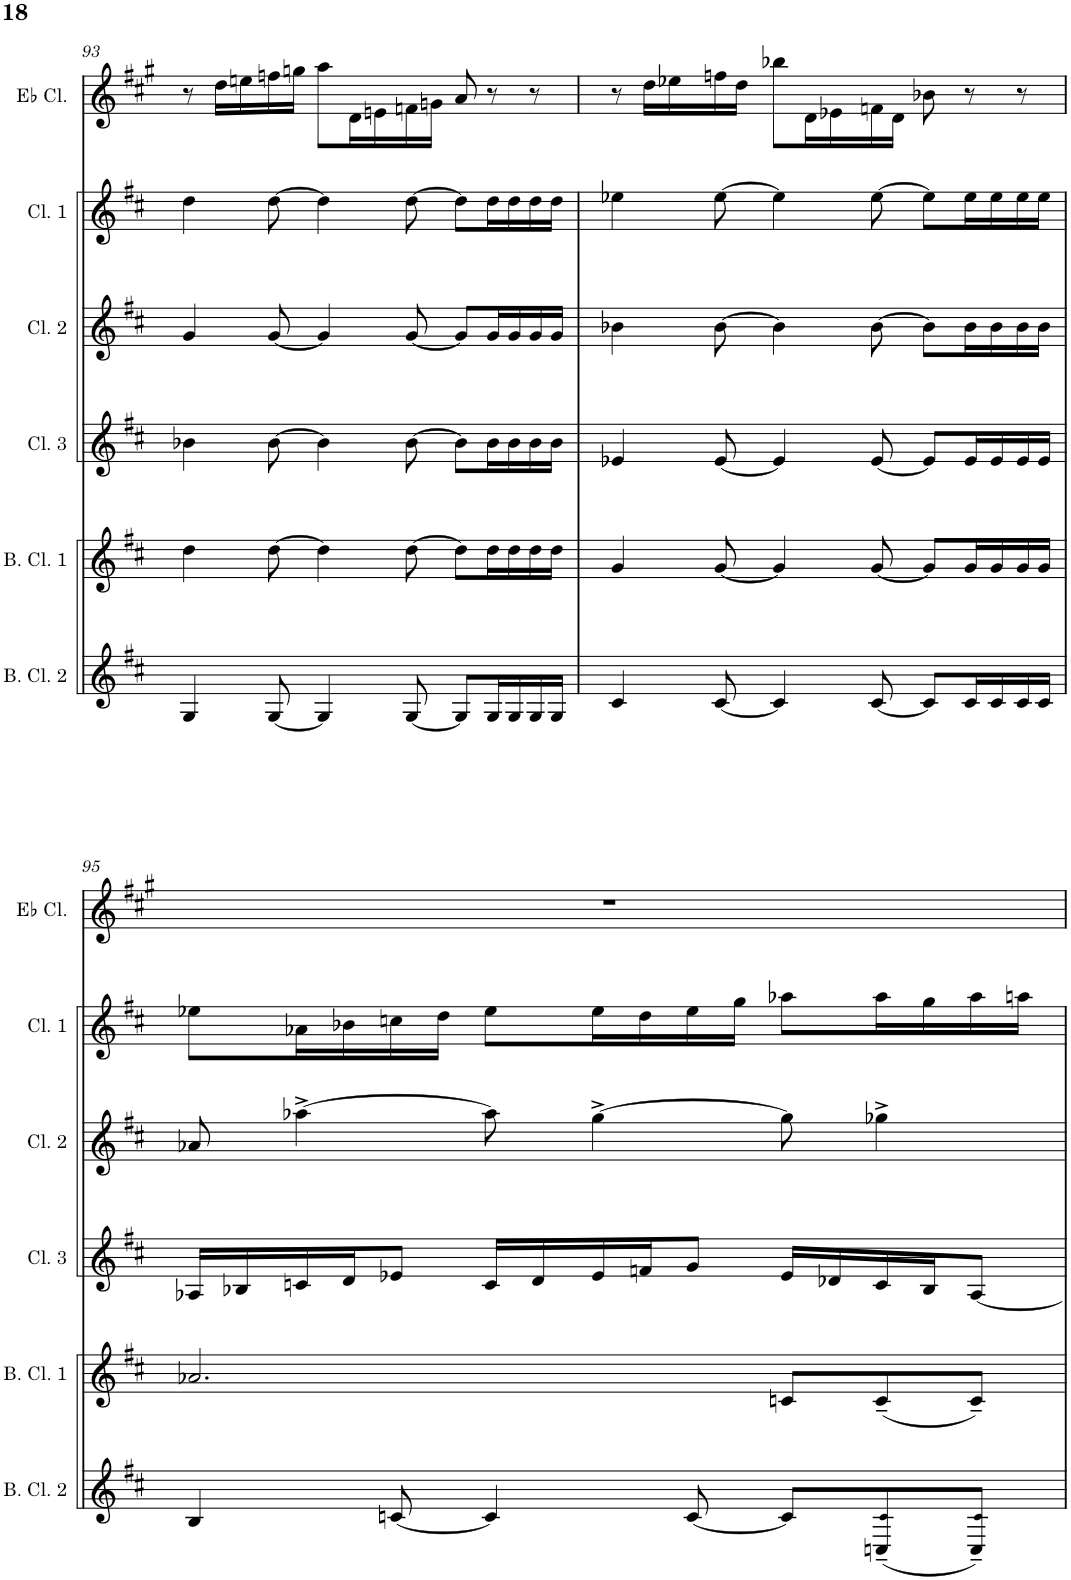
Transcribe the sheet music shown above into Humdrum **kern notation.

**kern	**kern	**kern	**kern	**kern	**kern
*part6	*part5	*part4	*part3	*part2	*part1
*staff6	*staff5	*staff4	*staff3	*staff2	*staff1
*I"Bass Clarinet 2	*I"Bass Clarinet 1	*I"Clarinet 3	*I"Clarinet 2	*I"Clarinet 1	*I"Clarinet in Eb
*I'B. Cl. 2	*I'B. Cl. 1	*I'Cl. 3	*I'Cl. 2	*I'Cl. 1	*
!!LO:PB:g=z
*clefG2	*clefG2	*clefG2	*clefG2	*clefG2	*clefG2
*Trd8c14	*Trd8c14	*Trd1c2	*Trd1c2	*Trd1c2	*Trd-2c-3
*k[f#c#]	*k[f#c#]	*k[f#c#]	*k[f#c#]	*k[f#c#]	*k[f#c#g#]
*M9/8	*M9/8	*M9/8	*M9/8	*M9/8	*M9/8
=93	=93	=93	=93	=93	=93
4G/	4dd\	4b-X\	4g/	4dd\	8r
.	.	.	.	.	16dd\LL
.	.	.	.	.	16een\
[8G/	[8dd\	[8b-\	[8g/	[8dd\	16ffn\
.	.	.	.	.	16ggn\JJ
4G/]	4dd\]	4b-\]	4g/]	4dd\]	8aa\L
.	.	.	.	.	16d\L
.	.	.	.	.	16en\
[8G/	[8dd\	[8b-\	[8g/	[8dd\	16fn\
.	.	.	.	.	16gn\JJ
8G/L]	8dd\L]	8b-\L]	8g/L]	8dd\L]	8a/
16G/L	16dd\L	16b-\L	16g/L	16dd\L	8r
16G/	16dd\	16b-\	16g/	16dd\	.
16G/	16dd\	16b-\	16g/	16dd\	8r
16G/JJ	16dd\JJ	16b-\JJ	16g/JJ	16dd\JJ	.
=94	=94	=94	=94	=94	=94
4c#/	4g/	4e-X/	4b-X\	4ee-X\	8r
.	.	.	.	.	16dd\LL
.	.	.	.	.	16ee-X\
[8c#/	[8g/	[8e-/	[8b-\	[8ee-\	16ffn\
.	.	.	.	.	16dd\JJ
4c#/]	4g/]	4e-/]	4b-\]	4ee-\]	8bb-X\L
.	.	.	.	.	16d\L
.	.	.	.	.	16e-X\
[8c#/	[8g/	[8e-/	[8b-\	[8ee-\	16fn\
.	.	.	.	.	16d\JJ
8c#/L]	8g/L]	8e-/L]	8b-\L]	8ee-\L]	8b-X\
16c#/L	16g/L	16e-/L	16b-\L	16ee-\L	8r
16c#/	16g/	16e-/	16b-\	16ee-\	.
16c#/	16g/	16e-/	16b-\	16ee-\	8r
16c#/JJ	16g/JJ	16e-/JJ	16b-\JJ	16ee-\JJ	.
!!LO:LB:g=z
=95	=95	=95	=95	=95	=95
4B/	2.a-X/	16A-X/LL	8a-X/	8ee-X\L	8%9r
.	.	16B-X/	.	.	.
.	.	16cn/	[4aa-X^\	16a-X\L	.
.	.	16d/J	.	16b-X\	.
[8cn/	.	8e-X/J	.	16ccn\	.
.	.	.	.	16dd\JJ	.
4c/]	.	16c/LL	8aa-\]	8ee-\L	.
.	.	16d/	.	.	.
.	.	16e-/	[4gg^\	16ee-\L	.
.	.	16fn/J	.	16dd\	.
[8c/	.	8g/J	.	16ee-\	.
.	.	.	.	16gg\JJ	.
8c/L]	8cn/L	16e-/LL	8gg\]	8aa-X\L	.
.	.	16d-X/	.	.	.
(8Cn/~ 8c!/~	(8c~/	16c/	4gg-X^\	16aa-\L	.
.	.	16B-/J	.	16gg\	.
8C/~ 8c!/~J)	8c~/J)	[8A-/J	.	16aa-\	.
.	.	.	.	16aan\JJ	.
=	=	=	=	=	=
*-	*-	*-	*-	*-	*-
